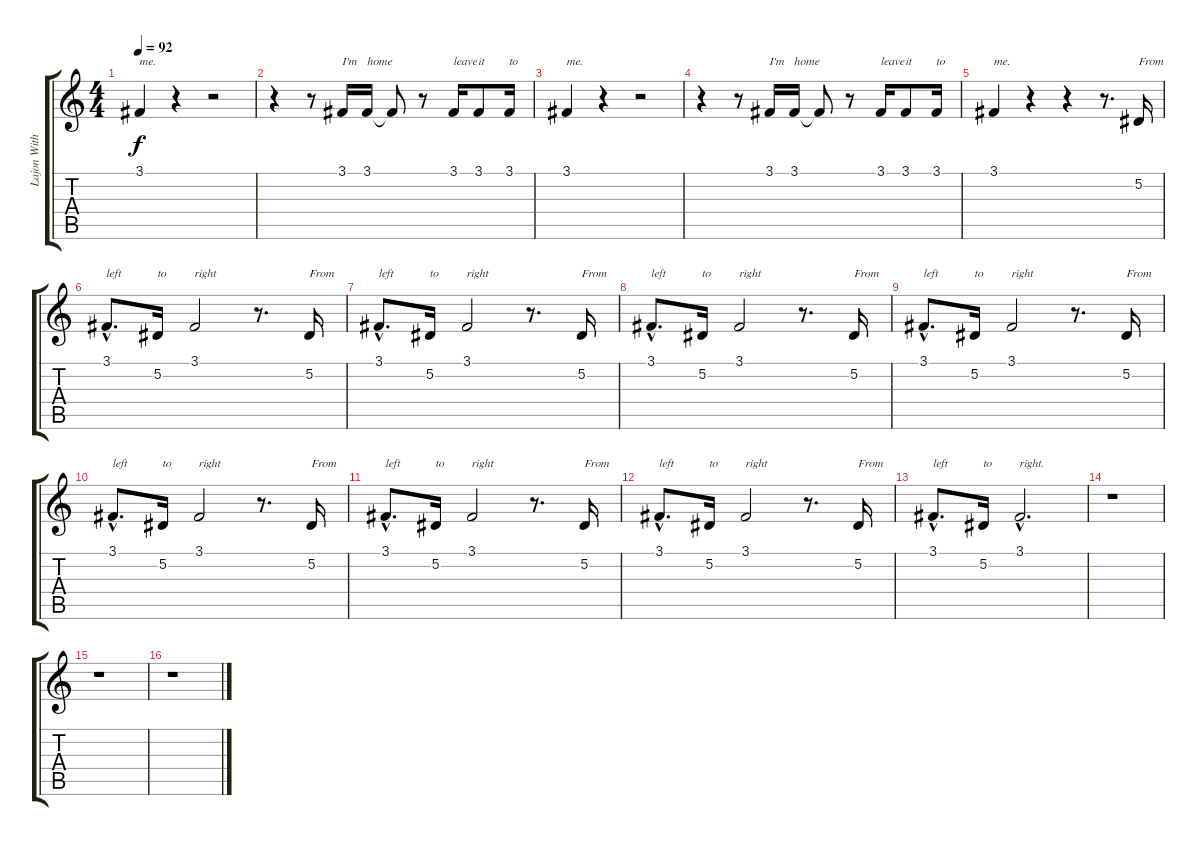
\track ("Lajon Witherspoon - Vocals" "Lajon With") {instrument lead2sawtooth}
\staff {score tabs}
\tuning (Eb4 Bb3 Gb3 Db3 Ab2 Eb2) {hide}
\ts (4 4)
\tempo 92
\clef g2
\ks c
3.1.4{txt "me." dy f} r.4 r.2 |
r.4 r.8 3.1.16{txt "I'm"} 3.1.16{txt "home"} 3.1{t}.8 r.8 3.1.16{txt "leave"} 3.1.8{txt "it"} 3.1.16{txt "to"} |
3.1.4{txt "me."} r.4 r.2 |
r.4 r.8 3.1.16{txt "I'm"} 3.1.16{txt "home"} 3.1{t}.8 r.8 3.1.16{txt "leave"} 3.1.8{txt "it"} 3.1.16{txt "to"} |
3.1.4{txt "me."} r.4 r.4 r.8{d} 5.2.16{txt "From"} |
3.1{hac}.8{d txt "left"} 5.2.16{txt "to"} 3.1.2{txt "right"} r.8{d} 5.2.16{txt "From"} |
3.1{hac}.8{d txt "left"} 5.2.16{txt "to"} 3.1.2{txt "right"} r.8{d} 5.2.16{txt "From"} |
3.1{hac}.8{d txt "left"} 5.2.16{txt "to"} 3.1.2{txt "right"} r.8{d} 5.2.16{txt "From"} |
3.1{hac}.8{d txt "left"} 5.2.16{txt "to"} 3.1.2{txt "right"} r.8{d} 5.2.16{txt "From"} |
3.1{hac}.8{d txt "left"} 5.2.16{txt "to"} 3.1.2{txt "right"} r.8{d} 5.2.16{txt "From"} |
3.1{hac}.8{d txt "left"} 5.2.16{txt "to"} 3.1.2{txt "right"} r.8{d} 5.2.16{txt "From"} |
3.1{hac}.8{d txt "left"} 5.2.16{txt "to"} 3.1.2{txt "right"} r.8{d} 5.2.16{txt "From"} |
3.1{hac}.8{d txt "left"} 5.2.16{txt "to"} 3.1{hac}.2{d txt "right."} |
r.1 |
r.1 |
r.1
